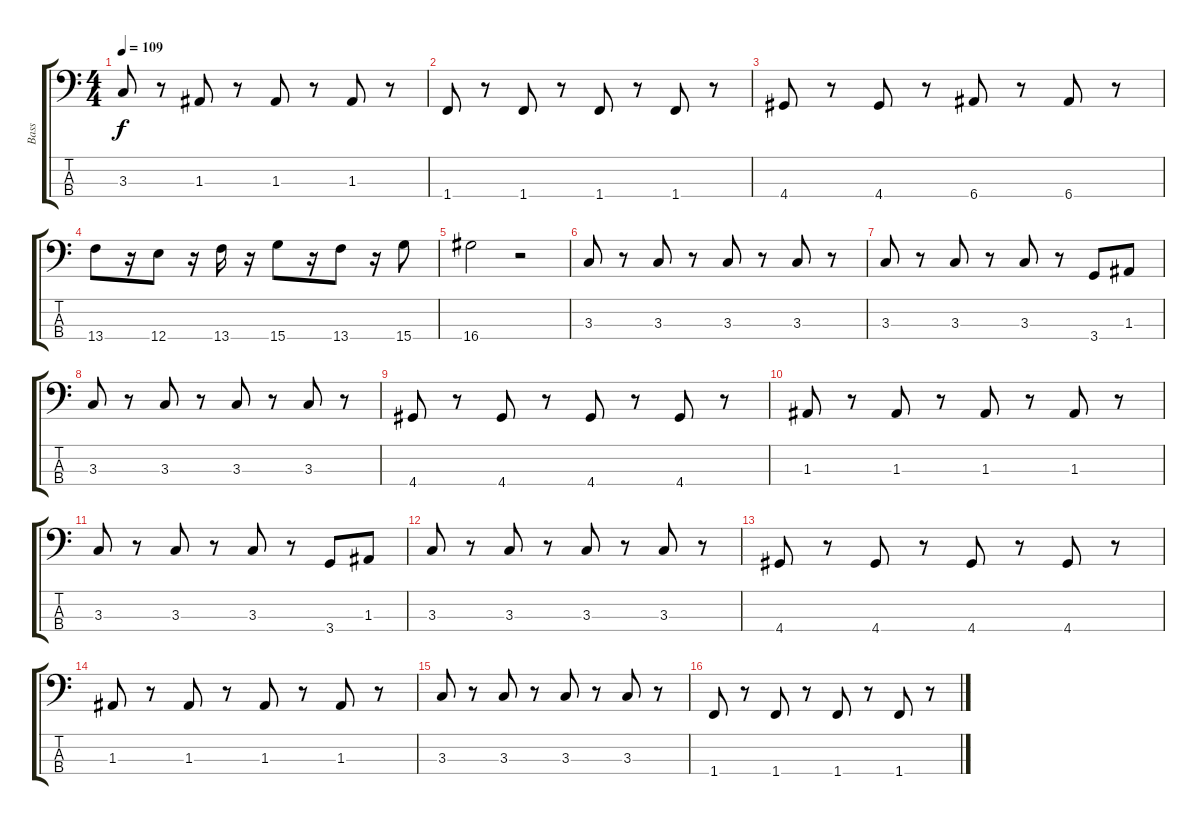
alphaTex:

\track ("Bass" "Bass") {instrument electricbasspick}
\staff {score tabs}
\tuning (G2 D2 A1 E1) {hide}
\ts (4 4)
\tempo 109
\clef f4
\ks c
3.3.8{dy f} r.8 1.3.8 r.8 1.3.8 r.8 1.3.8 r.8 |
1.4.8 r.8 1.4.8 r.8 1.4.8 r.8 1.4.8 r.8 |
4.4.8 r.8 4.4.8 r.8 6.4.8 r.8 6.4.8 r.8 |
13.4.8 r.16 12.4.8 r.16 13.4.16 r.16 15.4.8 r.16 13.4.8 r.16 15.4.8 |
16.4.2 r.2 |
3.3.8 r.8 3.3.8 r.8 3.3.8 r.8 3.3.8 r.8 |
3.3.8 r.8 3.3.8 r.8 3.3.8 r.8 3.4.8 1.3.8 |
3.3.8 r.8 3.3.8 r.8 3.3.8 r.8 3.3.8 r.8 |
4.4.8 r.8 4.4.8 r.8 4.4.8 r.8 4.4.8 r.8 |
1.3.8 r.8 1.3.8 r.8 1.3.8 r.8 1.3.8 r.8 |
3.3.8 r.8 3.3.8 r.8 3.3.8 r.8 3.4.8 1.3.8 |
3.3.8 r.8 3.3.8 r.8 3.3.8 r.8 3.3.8 r.8 |
4.4.8 r.8 4.4.8 r.8 4.4.8 r.8 4.4.8 r.8 |
1.3.8 r.8 1.3.8 r.8 1.3.8 r.8 1.3.8 r.8 |
3.3.8 r.8 3.3.8 r.8 3.3.8 r.8 3.3.8 r.8 |
1.4.8 r.8 1.4.8 r.8 1.4.8 r.8 1.4.8 r.8
